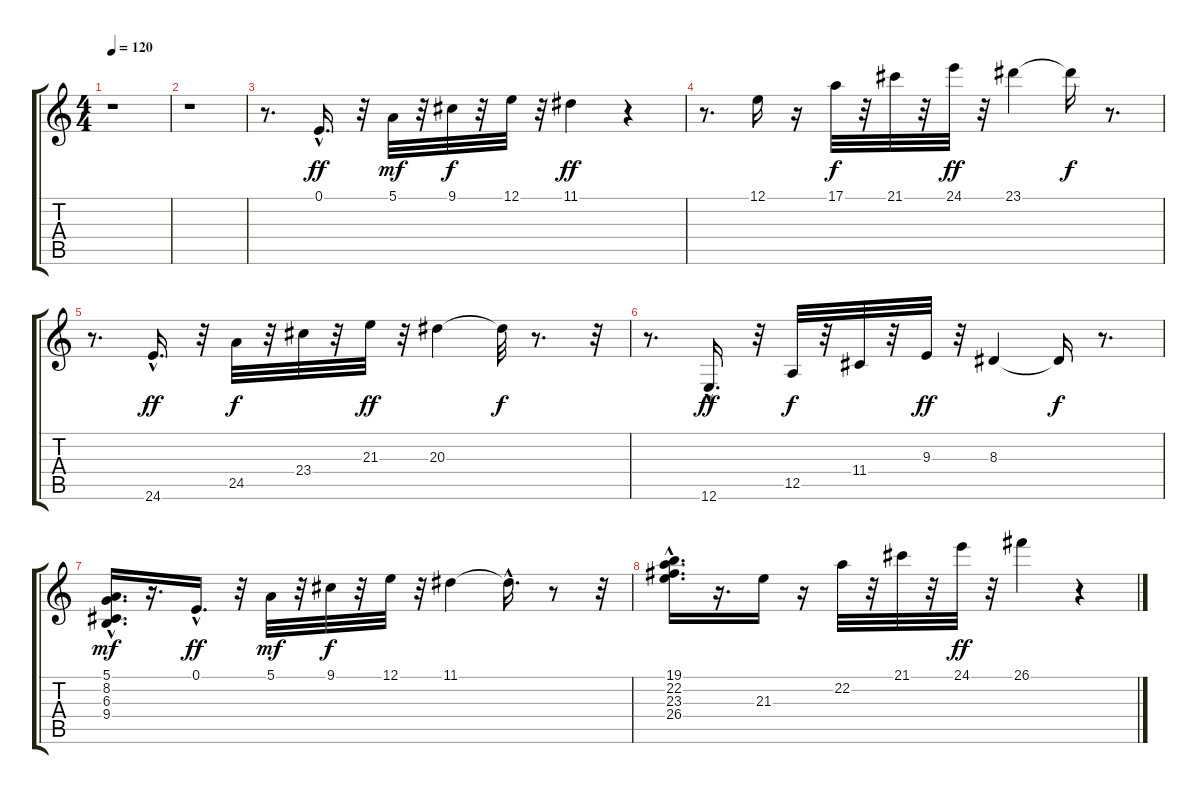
\track "" {instrument accordion}
\staff {score tabs}
\tuning (E4 B3 G3 D3 A2 E2) {hide}
\ts (4 4)
\tempo 120
\clef g2
\ks c
r.1{dy f} |
r.1 |
r.8{d} 0.1{hac}.16{d dy ff} r.32 5.1.32{dy mf} r.32 9.1.32{dy f} r.32 12.1.32 r.32 11.1.4{dy ff} r.4 |
r.8{d} 12.1.16 r.16 17.1.32{dy f} r.32 21.1.32 r.32 24.1.32{dy ff} r.32 23.1.4 23.1{t}.16{dy f} r.8{d} |
r.8{d} 24.6{hac}.16{d dy ff} r.32 24.5.32{dy f} r.32 23.4.32 r.32 21.3.32{dy ff} r.32 20.3.4 20.3{t}.32{dy f} r.8{d} r.32 |
r.8{d} 12.6{hac}.16{d dy ff} r.32 12.5.32{dy f} r.32 11.4.32 r.32 9.3.32{dy ff} r.32 8.3.4 8.3{t}.16{dy f} r.8{d} |
(5.1{hac} 8.2 6.3{hac} 9.4{hac}).16{d dy mf} r.16{d} 0.1{hac}.16{d dy ff} r.32 5.1.32{dy mf} r.32 9.1.32{dy f} r.32 12.1.32 r.32 11.1.4 11.1{hac t}.16{d} r.8 r.32 |
(19.1{hac} 22.2{hac} 23.3{hac} 26.4{hac}).16{d} r.16{d} 21.3.16 r.16 22.2.32 r.32 21.1.32 r.32 24.1.32{dy ff} r.32 26.1.4 r.4
